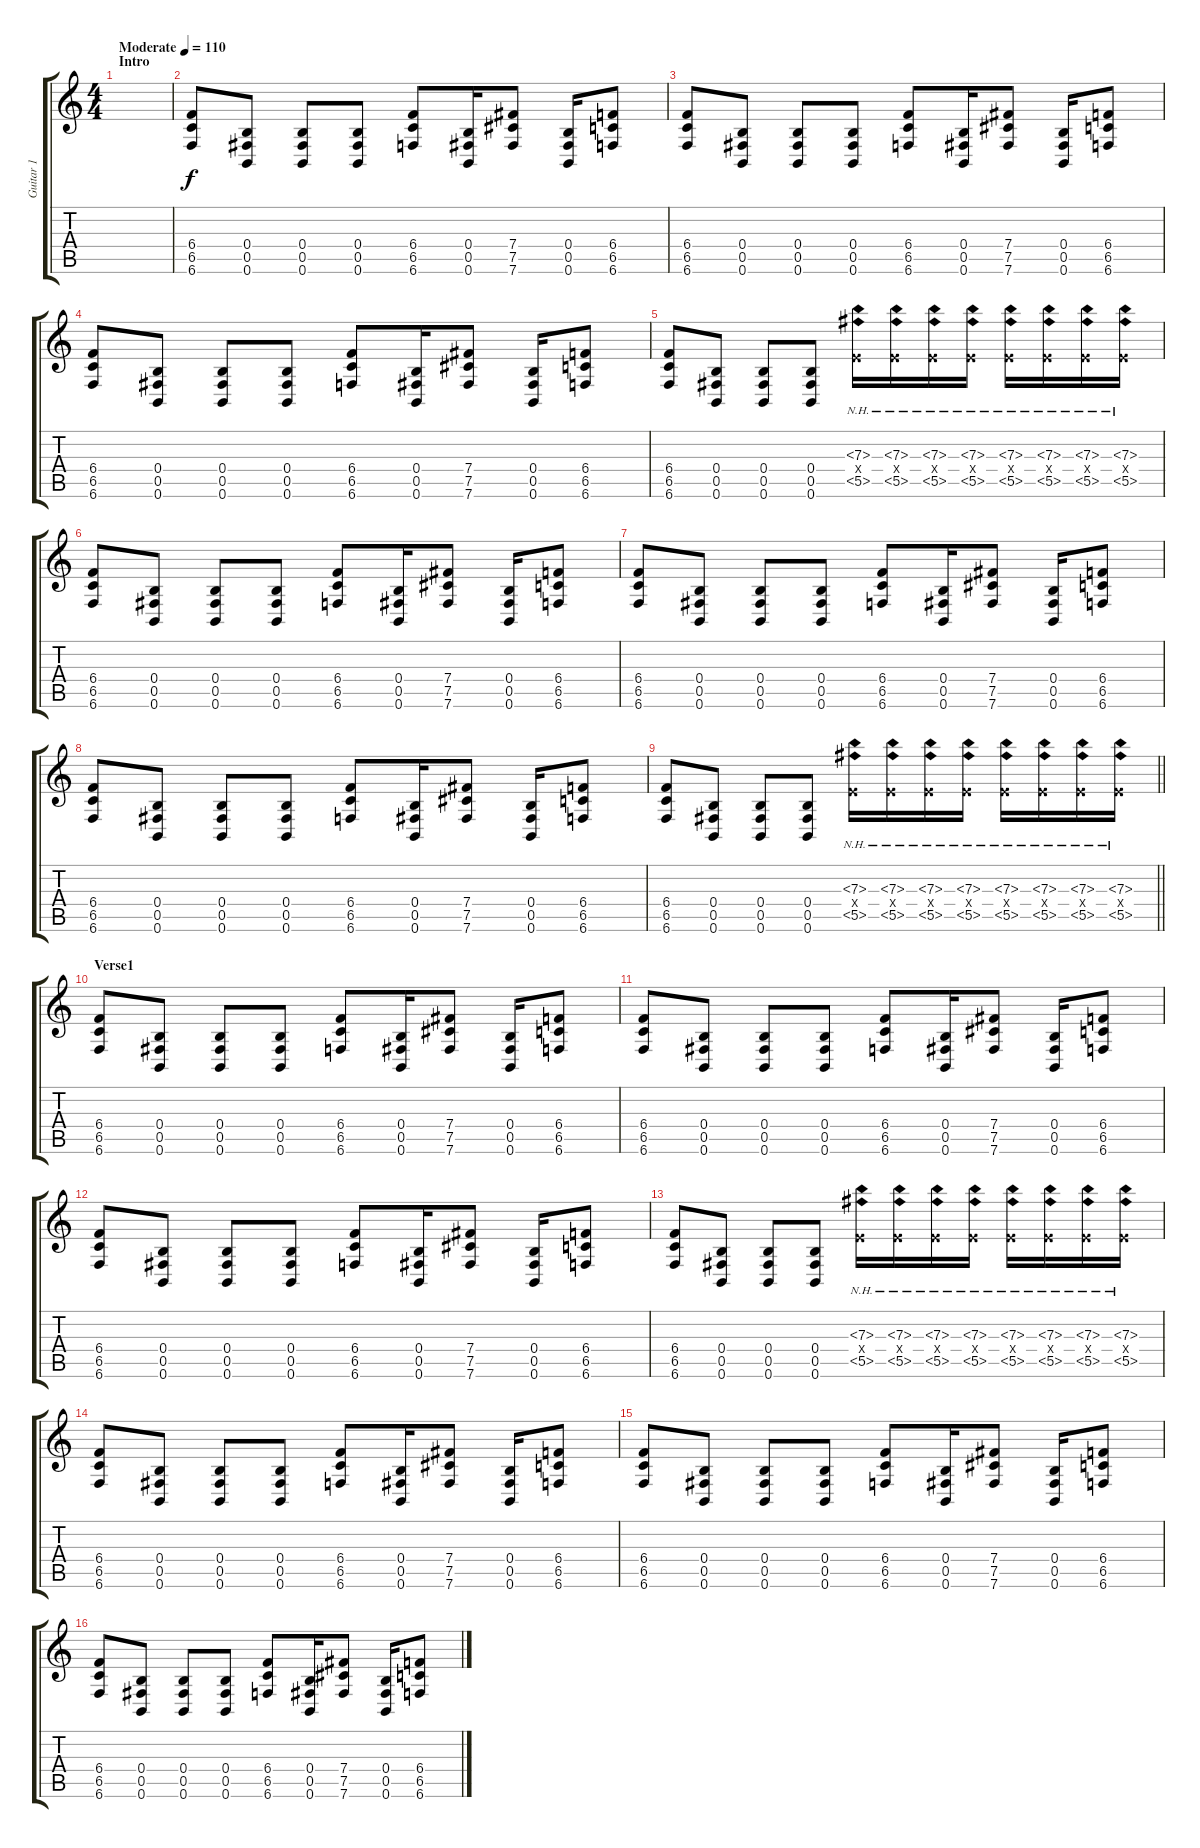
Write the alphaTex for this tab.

\track ("Guitar 1" "Guitar 1") {instrument distortionguitar}
\staff {score tabs}
\tuning (Db4 Ab3 E3 B2 Gb2 B1) {hide}
\ts (4 4)
\section ("" "Intro")
\tempo (110 "Moderate")
\clef g2
\ks c
|
(6.4 6.5 6.6).8 (0.4 0.5 0.6).8 (0.4 0.5 0.6).8 (0.4 0.5 0.6).8 (6.4 6.5 6.6).8 (0.4 0.5 0.6).16 (7.4 7.5 7.6).8 (0.4 0.5 0.6).16 (6.4 6.5 6.6).8 |
(6.4 6.5 6.6).8 (0.4 0.5 0.6).8 (0.4 0.5 0.6).8 (0.4 0.5 0.6).8 (6.4 6.5 6.6).8 (0.4 0.5 0.6).16 (7.4 7.5 7.6).8 (0.4 0.5 0.6).16 (6.4 6.5 6.6).8 |
(6.4 6.5 6.6).8 (0.4 0.5 0.6).8 (0.4 0.5 0.6).8 (0.4 0.5 0.6).8 (6.4 6.5 6.6).8 (0.4 0.5 0.6).16 (7.4 7.5 7.6).8 (0.4 0.5 0.6).16 (6.4 6.5 6.6).8 |
(6.4 6.5 6.6).8 (0.4 0.5 0.6).8 (0.4 0.5 0.6).8 (0.4 0.5 0.6).8 (7.3{nh} 5.4{x} 5.5{nh}).16 (7.3{nh} 5.4{x} 5.5{nh}).16 (7.3{nh} 5.4{x} 5.5{nh}).16 (7.3{nh} 5.4{x} 5.5{nh}).16 (7.3{nh} 5.4{x} 5.5{nh}).16 (7.3{nh} 5.4{x} 5.5{nh}).16 (7.3{nh} 5.4{x} 5.5{nh}).16 (7.3{nh} 5.4{x} 5.5{nh}).16 |
(6.4 6.5 6.6).8 (0.4 0.5 0.6).8 (0.4 0.5 0.6).8 (0.4 0.5 0.6).8 (6.4 6.5 6.6).8 (0.4 0.5 0.6).16 (7.4 7.5 7.6).8 (0.4 0.5 0.6).16 (6.4 6.5 6.6).8 |
(6.4 6.5 6.6).8 (0.4 0.5 0.6).8 (0.4 0.5 0.6).8 (0.4 0.5 0.6).8 (6.4 6.5 6.6).8 (0.4 0.5 0.6).16 (7.4 7.5 7.6).8 (0.4 0.5 0.6).16 (6.4 6.5 6.6).8 |
(6.4 6.5 6.6).8 (0.4 0.5 0.6).8 (0.4 0.5 0.6).8 (0.4 0.5 0.6).8 (6.4 6.5 6.6).8 (0.4 0.5 0.6).16 (7.4 7.5 7.6).8 (0.4 0.5 0.6).16 (6.4 6.5 6.6).8 |
\barLineRight lightlight
(6.4 6.5 6.6).8 (0.4 0.5 0.6).8 (0.4 0.5 0.6).8 (0.4 0.5 0.6).8 (7.3{nh} 5.4{x} 5.5{nh}).16 (7.3{nh} 5.4{x} 5.5{nh}).16 (7.3{nh} 5.4{x} 5.5{nh}).16 (7.3{nh} 5.4{x} 5.5{nh}).16 (7.3{nh} 5.4{x} 5.5{nh}).16 (7.3{nh} 5.4{x} 5.5{nh}).16 (7.3{nh} 5.4{x} 5.5{nh}).16 (7.3{nh} 5.4{x} 5.5{nh}).16 |
\section ("" "Verse1")
(6.4 6.5 6.6).8 (0.4 0.5 0.6).8 (0.4 0.5 0.6).8 (0.4 0.5 0.6).8 (6.4 6.5 6.6).8 (0.4 0.5 0.6).16 (7.4 7.5 7.6).8 (0.4 0.5 0.6).16 (6.4 6.5 6.6).8 |
(6.4 6.5 6.6).8 (0.4 0.5 0.6).8 (0.4 0.5 0.6).8 (0.4 0.5 0.6).8 (6.4 6.5 6.6).8 (0.4 0.5 0.6).16 (7.4 7.5 7.6).8 (0.4 0.5 0.6).16 (6.4 6.5 6.6).8 |
(6.4 6.5 6.6).8 (0.4 0.5 0.6).8 (0.4 0.5 0.6).8 (0.4 0.5 0.6).8 (6.4 6.5 6.6).8 (0.4 0.5 0.6).16 (7.4 7.5 7.6).8 (0.4 0.5 0.6).16 (6.4 6.5 6.6).8 |
(6.4 6.5 6.6).8 (0.4 0.5 0.6).8 (0.4 0.5 0.6).8 (0.4 0.5 0.6).8 (7.3{nh} 5.4{x} 5.5{nh}).16 (7.3{nh} 5.4{x} 5.5{nh}).16 (7.3{nh} 5.4{x} 5.5{nh}).16 (7.3{nh} 5.4{x} 5.5{nh}).16 (7.3{nh} 5.4{x} 5.5{nh}).16 (7.3{nh} 5.4{x} 5.5{nh}).16 (7.3{nh} 5.4{x} 5.5{nh}).16 (7.3{nh} 5.4{x} 5.5{nh}).16 |
(6.4 6.5 6.6).8 (0.4 0.5 0.6).8 (0.4 0.5 0.6).8 (0.4 0.5 0.6).8 (6.4 6.5 6.6).8 (0.4 0.5 0.6).16 (7.4 7.5 7.6).8 (0.4 0.5 0.6).16 (6.4 6.5 6.6).8 |
(6.4 6.5 6.6).8 (0.4 0.5 0.6).8 (0.4 0.5 0.6).8 (0.4 0.5 0.6).8 (6.4 6.5 6.6).8 (0.4 0.5 0.6).16 (7.4 7.5 7.6).8 (0.4 0.5 0.6).16 (6.4 6.5 6.6).8 |
(6.4 6.5 6.6).8 (0.4 0.5 0.6).8 (0.4 0.5 0.6).8 (0.4 0.5 0.6).8 (6.4 6.5 6.6).8 (0.4 0.5 0.6).16 (7.4 7.5 7.6).8 (0.4 0.5 0.6).16 (6.4 6.5 6.6).8
